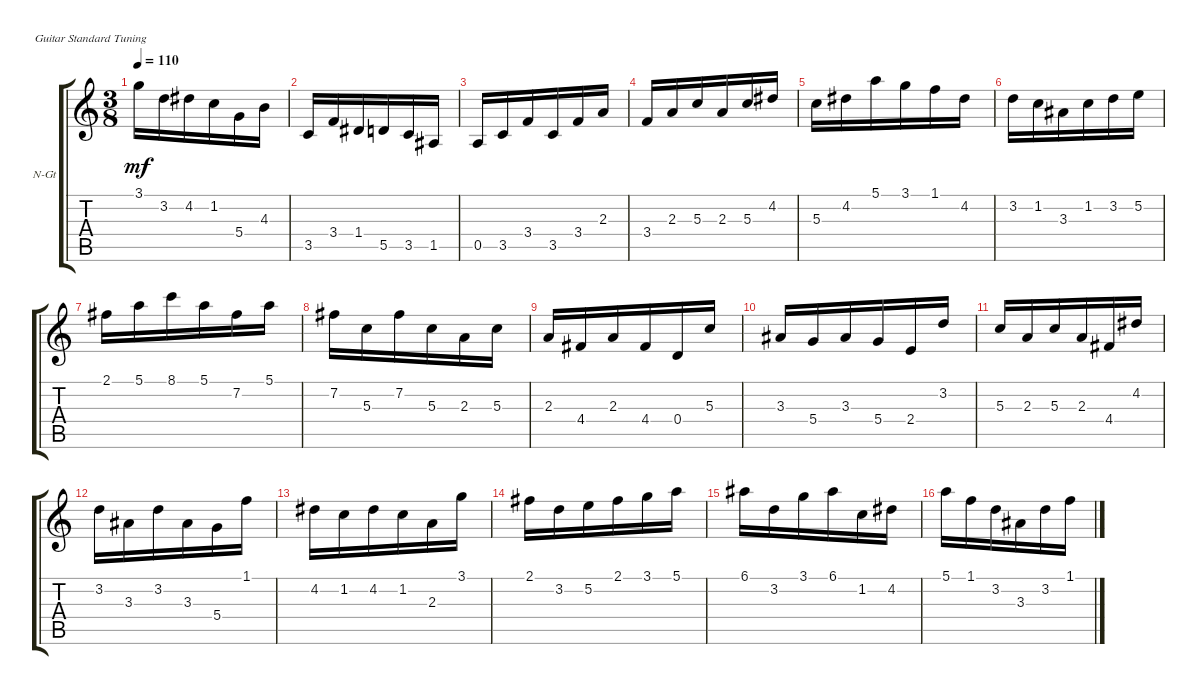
\defaultSystemsLayout 4
\bracketExtendMode groupsimilarinstruments
\firstSystemTrackNameOrientation horizontal
\otherSystemsTrackNameOrientation horizontal
\track ("Nylon Guitar" "N-Gt") {instrument acousticguitarnylon}
\staff {score tabs}
\tuning (E4 B3 G3 D3 A2 E2)
\ts (3 8)
\tempo 110
\clef g2
\ks c
3.1.16{dy mf} 3.2.16 4.2.16 1.2.16 5.4.16 4.3.16 |
3.5.16 3.4.16 1.4.16 5.5.16 3.5.16 1.5.16 |
0.5.16 3.5.16 3.4.16 3.5.16 3.4.16 2.3.16 |
3.4.16 2.3.16 5.3.16 2.3.16 5.3.16 4.2.16 |
5.3.16 4.2.16 5.1.16 3.1.16 1.1.16 4.2.16 |
3.2.16 1.2.16 3.3.16 1.2.16 3.2.16 5.2.16 |
2.1.16 5.1.16 8.1.16 5.1.16 7.2.16 5.1.16 |
7.2.16 5.3.16 7.2.16 5.3.16 2.3.16 5.3.16 |
2.3.16 4.4.16 2.3.16 4.4.16 0.4.16 5.3.16 |
3.3.16 5.4.16 3.3.16 5.4.16 2.4.16 3.2.16 |
5.3.16 2.3.16 5.3.16 2.3.16 4.4.16 4.2.16 |
3.2.16 3.3.16 3.2.16 3.3.16 5.4.16 1.1.16 |
4.2.16 1.2.16 4.2.16 1.2.16 2.3.16 3.1.16 |
2.1.16 3.2.16 5.2.16 2.1.16 3.1.16 5.1.16 |
6.1.16 3.2.16 3.1.16 6.1.16 1.2.16 4.2.16 |
5.1.16 1.1.16 3.2.16 3.3.16 3.2.16 1.1.16
